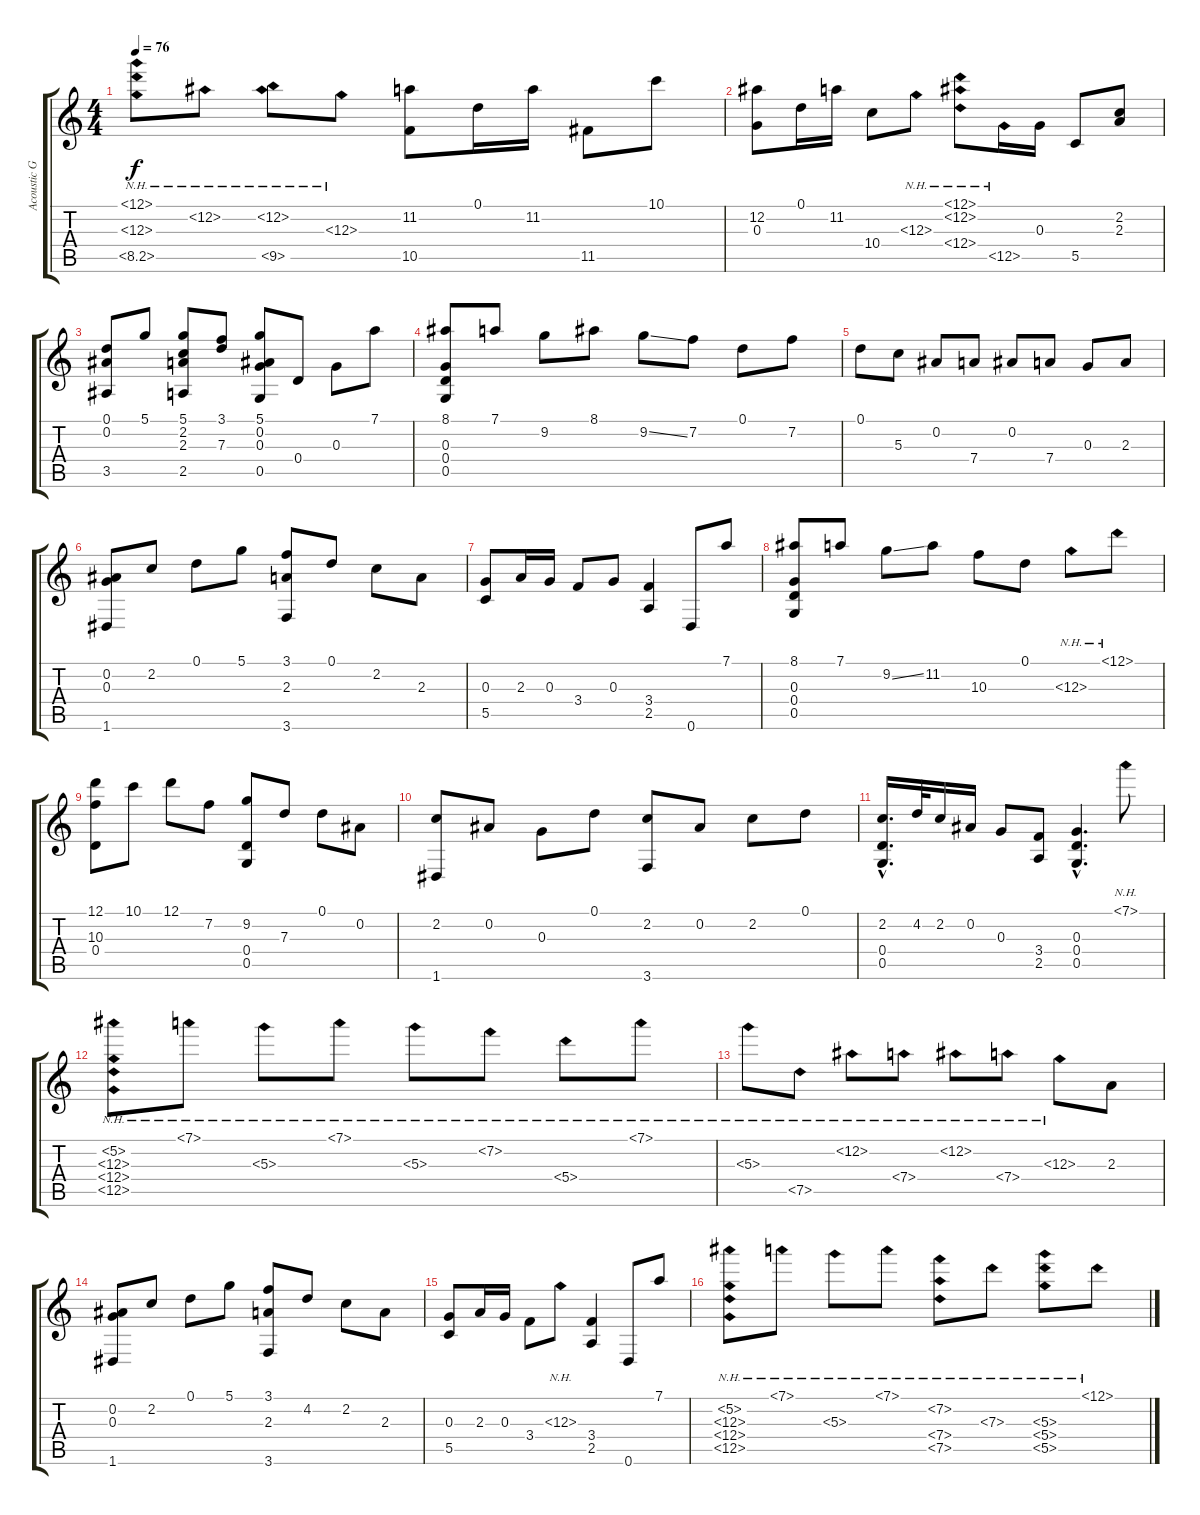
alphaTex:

\track ("Acoustic Guitar (nylon)" "Acoustic G") {instrument acousticguitarsteel}
\staff {score tabs}
\tuning (D4 Bb3 G3 D3 G2 D2) {hide}
\ts (4 4)
\tempo 76
\clef g2
\ks c
(12.1{nh} 12.3{nh} 8.5{nh}).8{dy f} 12.2{nh}.8 (12.2{nh} 9.5{nh}).8 12.3{nh}.8 (11.2 10.5).8 0.1.16 11.2.16 11.5.8 10.1.8 |
(12.2 0.3).8 0.1.16 11.2.16 10.4.8 12.3{nh}.8 (0.1{nh} 0.2{nh} 12.4{nh}).8 12.5{nh}.16 0.3.16 5.5.8 (2.2 2.3).8 |
(0.1 0.2 3.5).8 5.1.8 (5.1 2.2 2.3 2.5).8 (3.1 7.3).8 (5.1 0.2 0.3 0.5).8 0.4.8 0.3.8 7.1.8 |
(8.1 0.3 0.4 0.5).8 7.1.8 9.2.8 8.1.8 9.2{ss}.8 7.2.8 0.1.8 7.2.8 |
0.1.8 5.3.8 0.2.8 7.4.8 0.2.8 7.4.8 0.3.8 2.3.8 |
(0.2 0.3 1.6).8 2.2.8 0.1.8 5.1.8 (3.1 2.3 3.6).8 0.1.8 2.2.8 2.3.8 |
(0.3 5.5).8 2.3.16 0.3.16 3.4.8 0.3.8 (3.4 2.5).4 0.6.8 7.1.8 |
(8.1 0.3 0.4 0.5).8 7.1.8 9.2{ss}.8 11.2.8 10.3.8 0.1.8 12.3{nh}.8 12.1{nh}.8 |
(12.1 10.3 0.4).8 10.1.8 12.1.8 7.2.8 (9.2 0.4 0.5).8 7.3.8 0.1.8 0.2.8 |
(2.2 1.6).8 0.2.8 0.3.8 0.1.8 (2.2 3.6).8 0.2.8 2.2.8 0.1.8 |
(2.2{hac} 0.4{hac} 0.5{hac}).16{d} 4.2.32 2.2.16 0.2.16 0.3.8 (3.4 2.5).8 (0.3{hac} 0.4{hac} 0.5{hac}).4{d} 7.1{nh}.8 |
(5.2{nh} 0.3{nh} 0.4{nh} 0.5{nh}).8 7.1{nh}.8 5.3{nh}.8 7.1{nh}.8 5.3{nh}.8 7.2{nh}.8 5.4{nh}.8 7.1{nh}.8 |
5.3{nh}.8 7.5{nh}.8 12.2{nh}.8 7.4{nh}.8 12.2{nh}.8 7.4{nh}.8 12.3{nh}.8 2.3.8 |
(0.2 0.3 1.6).8 2.2.8 0.1.8 5.1.8 (3.1 2.3 3.6).8 4.2.8 2.2.8 2.3.8 |
(0.3 5.5).8 2.3.16 0.3.16 3.4.8 12.3{nh}.8 (3.4 2.5).4 0.6.8 7.1.8 |
(5.2{nh} 0.3{nh} 0.4{nh} 0.5{nh}).8 7.1{nh}.8 5.3{nh}.8 7.1{nh}.8 (7.2{nh} 7.4{nh} 7.5{nh}).8 7.3{nh}.8 (5.3{nh} 5.4{nh} 5.5{nh}).8 12.1{nh}.8
